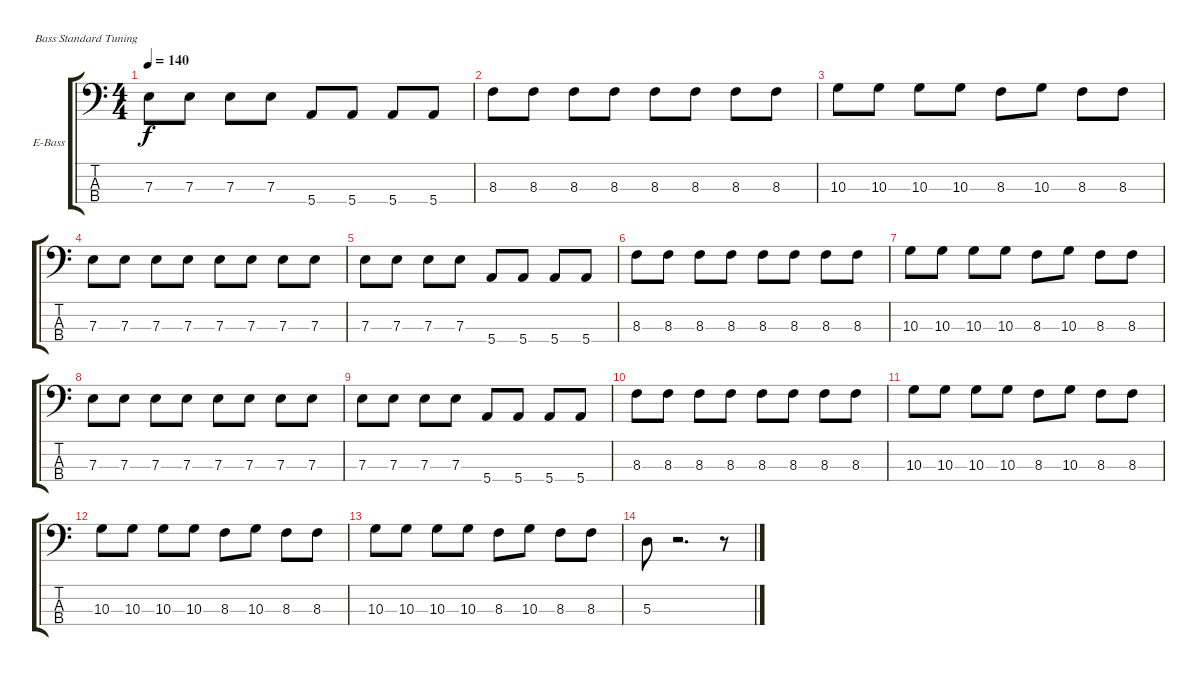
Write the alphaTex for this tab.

\bracketExtendMode groupsimilarinstruments
\firstSystemTrackNameOrientation horizontal
\otherSystemsTrackNameOrientation horizontal
\track ("Spor 3" "E-Bass") {instrument electricbasspick}
\staff {score tabs}
\tuning (G2 D2 A1 E1)
\ts (4 4)
\tempo 140
\clef f4
\ks c
7.3.8{dy f} 7.3.8 7.3.8 7.3.8 5.4.8 5.4.8 5.4.8 5.4.8 |
8.3.8 8.3.8 8.3.8 8.3.8 8.3.8 8.3.8 8.3.8 8.3.8 |
10.3.8 10.3.8 10.3.8 10.3.8 8.3.8 10.3.8 8.3.8 8.3.8 |
7.3.8 7.3.8 7.3.8 7.3.8 7.3.8 7.3.8 7.3.8 7.3.8 |
7.3.8 7.3.8 7.3.8 7.3.8 5.4.8 5.4.8 5.4.8 5.4.8 |
8.3.8 8.3.8 8.3.8 8.3.8 8.3.8 8.3.8 8.3.8 8.3.8 |
10.3.8 10.3.8 10.3.8 10.3.8 8.3.8 10.3.8 8.3.8 8.3.8 |
7.3.8 7.3.8 7.3.8 7.3.8 7.3.8 7.3.8 7.3.8 7.3.8 |
7.3.8 7.3.8 7.3.8 7.3.8 5.4.8 5.4.8 5.4.8 5.4.8 |
8.3.8 8.3.8 8.3.8 8.3.8 8.3.8 8.3.8 8.3.8 8.3.8 |
10.3.8 10.3.8 10.3.8 10.3.8 8.3.8 10.3.8 8.3.8 8.3.8 |
10.3.8 10.3.8 10.3.8 10.3.8 8.3.8 10.3.8 8.3.8 8.3.8 |
10.3.8 10.3.8 10.3.8 10.3.8 8.3.8 10.3.8 8.3.8 8.3.8 |
5.3.8 r.2{d} r.8
